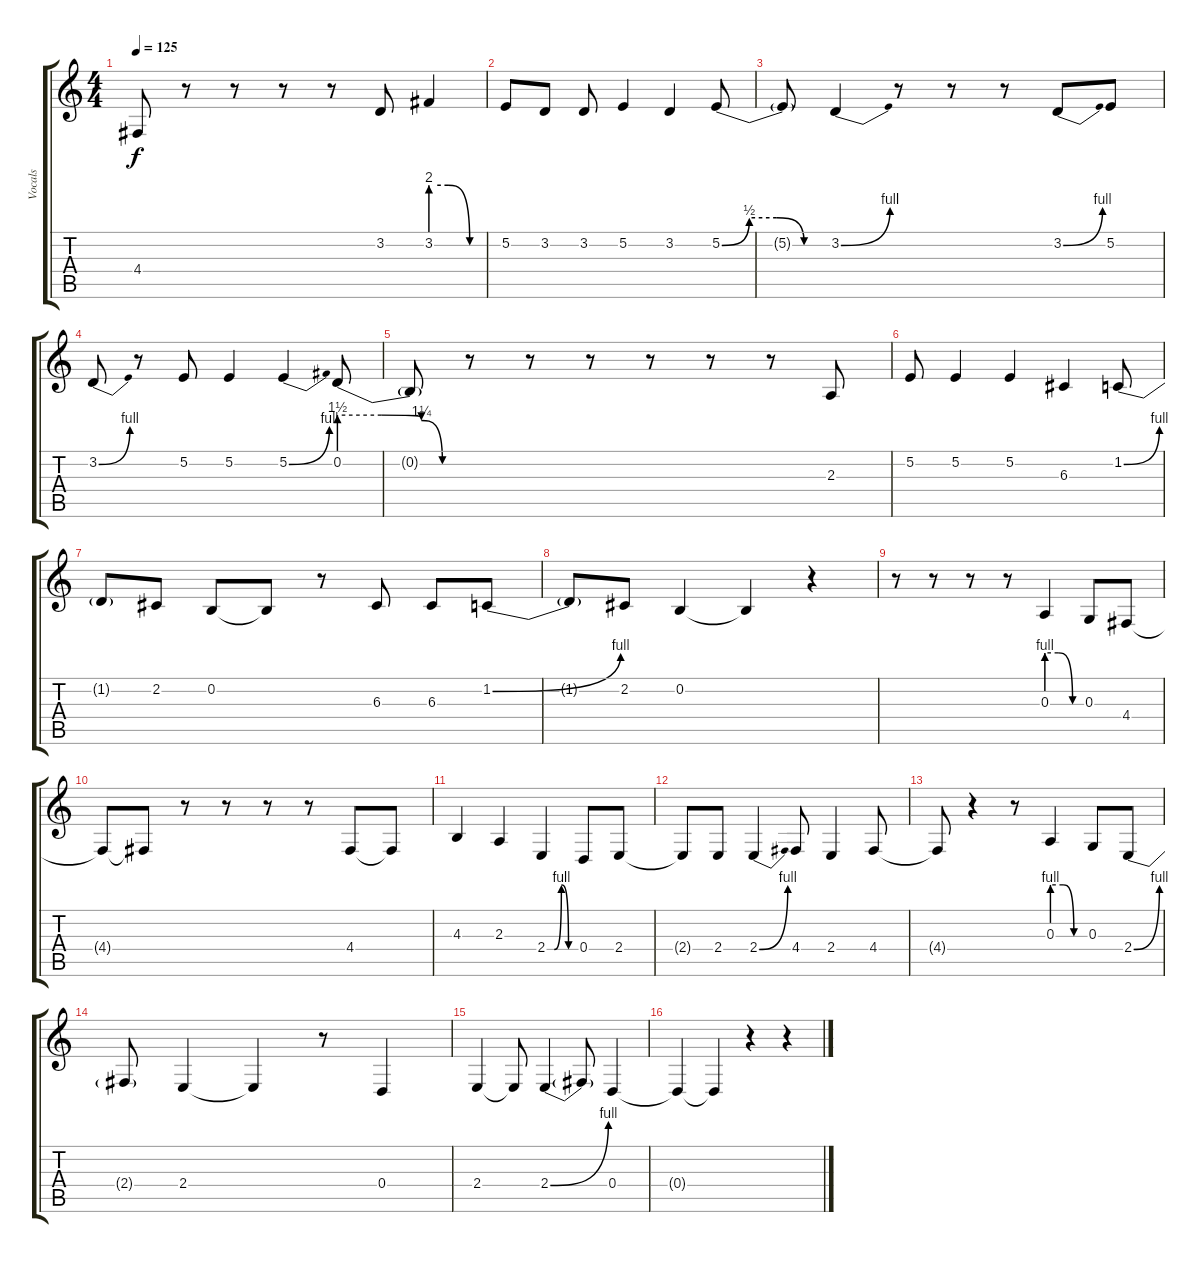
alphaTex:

\track ("Vocals" "Vocals") {instrument lead1square}
\staff {score tabs}
\tuning (E4 B3 G3 D3 A2 E2) {hide}
\ts (4 4)
\tempo 125
\clef g2
\ks c
4.4{t}.8{dy f} r.8 r.8 r.8 r.8 3.2.8 3.2{be (custom 0 8 20 8 45 0 60 0)}.4 |
5.2.8 3.2.8 3.2.8 5.2.4 3.2.4 5.2{be (custom 0 0 15 2 30 2 45 0 60 0)}.8 |
5.2{t}.8 3.2{be (bend 0 0 60 4)}.4 r.8 r.8 r.8 3.2{be (bend 0 0 60 4)}.8 5.2.8 |
3.2{be (bend 0 0 60 4)}.8 r.8 5.2.8 5.2.4 5.2{be (bend 0 0 60 4)}.4 0.2{be (custom 0 6 20 6 39 5 49 0 60 0)}.8 |
0.2{t}.8 r.8 r.8 r.8 r.8 r.8 r.8 2.3.8 |
5.2.8 5.2.4 5.2.4 6.3.4 1.2{be (bend 0 0 60 4)}.8 |
1.2{t}.8 2.2.8 0.2.8 0.2{t}.8 r.8 6.3.8 6.3.8 1.2{be (bend 0 0 60 4)}.8 |
1.2{t}.8 2.2.8 0.2.4 0.2{t}.4 r.4 |
r.8 r.8 r.8 r.8 0.3{be (custom 0 4 20 4 45 0 60 0)}.4 0.3.8 4.4.8 |
4.4{t}.8 4.4{t}.8 r.8 r.8 r.8 r.8 4.4.8 4.4{t}.8 |
4.3.4 2.3.4 2.4{be (custom 0 0 15 0 30 4 45 0 60 0)}.4 0.4.8 2.4.8 |
2.4{t}.8 2.4.8 2.4{be (bend 0 0 60 4)}.4 4.4.8 2.4.4 4.4.8 |
4.4{t}.8 r.4 r.8 0.3{be (custom 0 4 20 4 40 0 60 0)}.4 0.3.8 2.4{be (bend 0 0 60 4)}.8 |
2.4{t}.8 2.4.4 2.4{t}.4 r.8 0.4.4 |
2.4.4 2.4{t}.8 2.4{be (bend 0 0 60 4)}.4 2.4{t}.8 0.4.4 |
0.4{t}.4 0.4{t}.4 r.4 r.4
